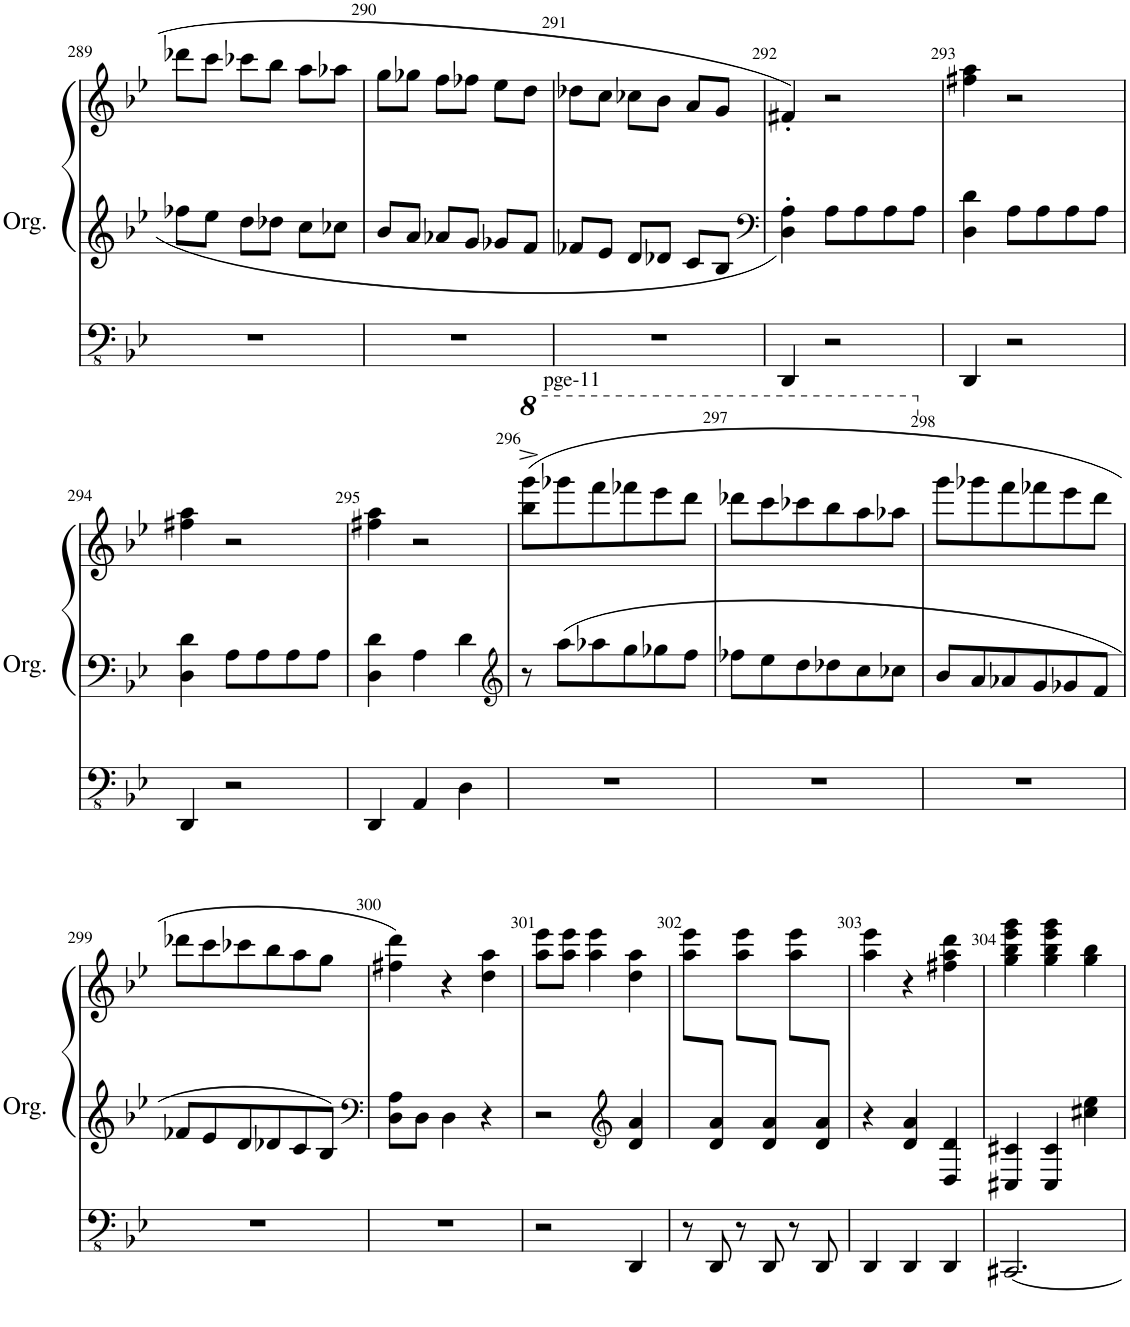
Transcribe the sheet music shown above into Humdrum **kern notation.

**kern	**kern	**kern
*part1	*part1	*part1
*staff3	*staff2	*staff1
*I"Orgue à tuyaux	*	*
*I'Org.	*	*
!!LO:PB:g=z
*clefFv4	*clefG2	*clefG2
*k[b-e-]	*k[b-e-]	*k[b-e-]
*M3/4	*M3/4	*M3/4
=289	=289	=289
2.r	8ff-X\L	8ddd-X\L
.	8ee-\J	8ccc\J
.	8dd\L	8ccc-X\L
.	8dd-X\J	8bb-\J
.	8cc\L	8aa\L
.	8cc-X\J	8aa-X\J
=290	=290	=290
2.r	8b-/L	8gg\L
.	8a/J	8gg-X\J
.	8a-X/L	8ff\L
.	8g/J	8ff-X\J
.	8g-X/L	8ee-\L
.	8f/J	8dd\J
=291	=291	=291
2.r	8f-X/L	8dd-X\L
.	8e-/J	8cc\J
.	8d/L	8cc-X\L
.	8d-X/J	8b-\J
.	8c/L	8a/L
.	8B-/J	8g/J
=292	=292	=292
*	*clefF4	*
4DDD/	4D\' 4A\'	4f#X'/
2r	8A\L	2r
.	8A\	.
.	8A\	.
.	8A\J	.
=293	=293	=293
4DDD/	4D\ 4d\	4ff#X\ 4aa\
2r	8A\L	2r
.	8A\	.
.	8A\	.
.	8A\J	.
!!LO:LB:g=z
=294	=294	=294
4DDD/	4D\ 4d\	4ff#X\ 4aa\
2r	8A\L	2r
.	8A\	.
.	8A\	.
.	8A\J	.
=295	=295	=295
4DDD/	4D\ 4d\	4ff#X\ 4aa\
4AAA/	4A\	2r
4DD\	4d\	.
=296	=296	=296
*	*clefG2	*
*	*	*8va
!	!	!LO:TX:a:t=pge-11
2.r	8r	(8bbb-\^ 8gggg\^L
.	8aa\L	8gggg-X\
.	8aa-X\	8ffff\
.	8gg\	8ffff-X\
.	8gg-X\	8eeee-\
.	8ff\J	8dddd\J
=297	=297	=297
2.r	8ff-X\L	8dddd-X\L
.	8ee-\	8cccc\
.	8dd\	8cccc-X\
.	8dd-X\	8bbb-\
.	8cc\	8aaa\
.	8cc-X\J	8aaa-X\J
=298	=298	=298
*	*	*X8va
2.r	8b-/L	8ggg\L
.	8a/	8ggg-X\
.	8a-X/	8fff\
.	8g/	8fff-X\
.	8g-X/	8eee-\
.	8f/J	8ddd\J
!!LO:LB:g=z
=299	=299	=299
2.r	8f-X/L	8ddd-X\L
.	8e-/	8ccc\
.	8d/	8ccc-X\
.	8d-X/	8bb-\
.	8c/	8aa\
.	8B-/J	8gg\J
=300	=300	=300
*	*clefF4	*
2.r	8D\ 8A\L	4ff#X\ 4ddd\)
.	8D\J	.
.	4D\	4r
.	4r	4dd\ 4aa\
=301	=301	=301
2r	2r	8aa\ 8eee-\L
.	.	8aa\ 8eee-\J
.	.	4aa\ 4eee-\
*	*clefG2	*
4DDD/	4d/ 4a/	4dd\ 4aa\
=302	=302	=302
*	*^	*
8r	8ryy	2.ryy	8aa\ 8eee-\L
8DDD/	8d/ 8a/J	.	8ryy
8r	8ryy	.	8aa\ 8eee-\L
8DDD/	8d/ 8a/J	.	8ryy
8r	8ryy	.	8aa\ 8eee-\L
8DDD/	8d/ 8a/J	.	8ryy
*	*v	*v	*
=303	=303	=303
4DDD/	4r	4aa\ 4eee-\
4DDD/	4d/ 4a/	4r
4DDD/	4D/ 4d/	4ff#X\ 4aa\ 4ddd\
=304	=304	=304
[2.CCC#X/	4C#X/ 4c#X/	4gg\ 4bb-\ 4eee-\ 4ggg\
.	4C#/ 4c#/	4gg\ 4bb-\ 4eee-\ 4ggg\
.	4cc#X\ 4ee-\	4gg\ 4bb-\
=	=	=
*-	*-	*-
